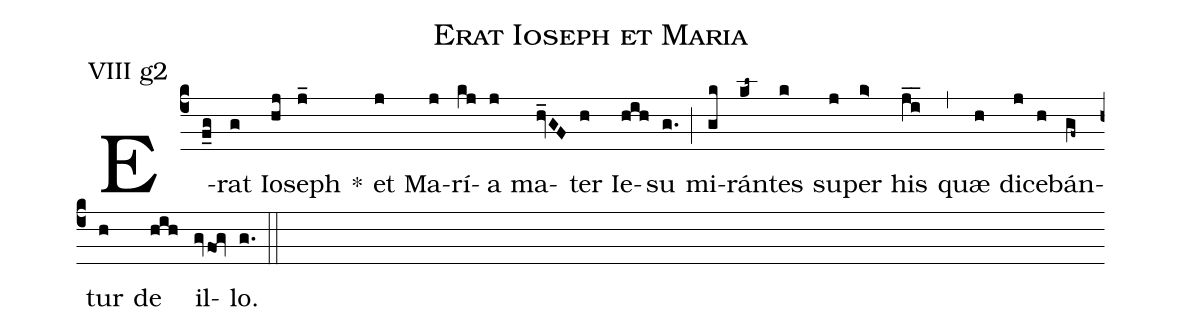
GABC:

name: Erat Ioseph et Maria;
annotation: VIII g2;
mode: 8;
%%
(c4)
E(f_g)rat(g) Io(hj)seph(j_) *()
et(j) Ma(j)rí(kj)a(j) ma(hv_GF)ter(h) Ie(hih)su(g.) (;)
mi(gk)rán(kl~)tes(k) su(j)per(k>) his(ji__) (,)
quæ(h) di(j)ce(h)bán(gf~)tur(h) de(hih) il(gvfOg)lo.(g.) (::)
